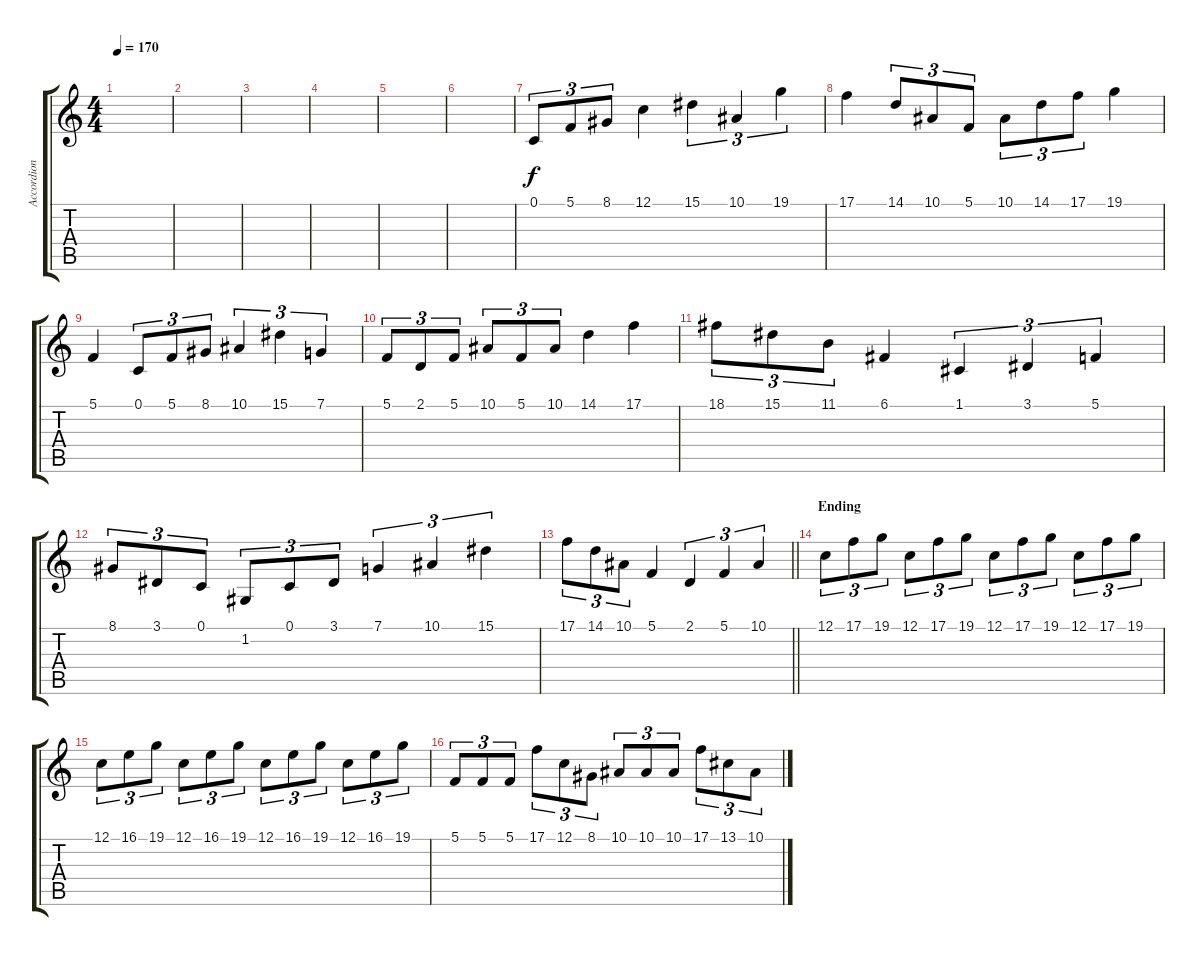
\track ("Accordion" "Accordion") {instrument accordion}
\staff {score tabs}
\tuning (C4 G3 Eb3 Bb2 F2 C2) {hide}
\ts (4 4)
\tempo 170
\clef g2
\ks c
|
|
|
|
|
|
0.1.8{tu (3 2)} 5.1.8{tu (3 2)} 8.1.8{tu (3 2)} 12.1.4 15.1.4{tu (3 2)} 10.1.4{tu (3 2)} 19.1.4{tu (3 2)} |
17.1.4 14.1.8{tu (3 2)} 10.1.8{tu (3 2)} 5.1.8{tu (3 2)} 10.1.8{tu (3 2)} 14.1.8{tu (3 2)} 17.1.8{tu (3 2)} 19.1.4 |
5.1.4 0.1.8{tu (3 2)} 5.1.8{tu (3 2)} 8.1.8{tu (3 2)} 10.1.4{tu (3 2)} 15.1.4{tu (3 2)} 7.1.4{tu (3 2)} |
5.1.8{tu (3 2)} 2.1.8{tu (3 2)} 5.1.8{tu (3 2)} 10.1.8{tu (3 2)} 5.1.8{tu (3 2)} 10.1.8{tu (3 2)} 14.1.4 17.1.4 |
18.1.8{tu (3 2)} 15.1.8{tu (3 2)} 11.1.8{tu (3 2)} 6.1.4 1.1.4{tu (3 2)} 3.1.4{tu (3 2)} 5.1.4{tu (3 2)} |
8.1.8{tu (3 2)} 3.1.8{tu (3 2)} 0.1.8{tu (3 2)} 1.2.8{tu (3 2)} 0.1.8{tu (3 2)} 3.1.8{tu (3 2)} 7.1.4{tu (3 2)} 10.1.4{tu (3 2)} 15.1.4{tu (3 2)} |
\barLineRight lightlight
17.1.8{tu (3 2)} 14.1.8{tu (3 2)} 10.1.8{tu (3 2)} 5.1.4 2.1.4{tu (3 2)} 5.1.4{tu (3 2)} 10.1.4{tu (3 2)} |
\section ("" "Ending")
12.1.8{tu (3 2)} 17.1.8{tu (3 2)} 19.1.8{tu (3 2)} 12.1.8{tu (3 2)} 17.1.8{tu (3 2)} 19.1.8{tu (3 2)} 12.1.8{tu (3 2)} 17.1.8{tu (3 2)} 19.1.8{tu (3 2)} 12.1.8{tu (3 2)} 17.1.8{tu (3 2)} 19.1.8{tu (3 2)} |
12.1.8{tu (3 2)} 16.1.8{tu (3 2)} 19.1.8{tu (3 2)} 12.1.8{tu (3 2)} 16.1.8{tu (3 2)} 19.1.8{tu (3 2)} 12.1.8{tu (3 2)} 16.1.8{tu (3 2)} 19.1.8{tu (3 2)} 12.1.8{tu (3 2)} 16.1.8{tu (3 2)} 19.1.8{tu (3 2)} |
5.1.8{tu (3 2)} 5.1.8{tu (3 2)} 5.1.8{tu (3 2)} 17.1.8{tu (3 2)} 12.1.8{tu (3 2)} 8.1.8{tu (3 2)} 10.1.8{tu (3 2)} 10.1.8{tu (3 2)} 10.1.8{tu (3 2)} 17.1.8{tu (3 2)} 13.1.8{tu (3 2)} 10.1.8{tu (3 2)}
